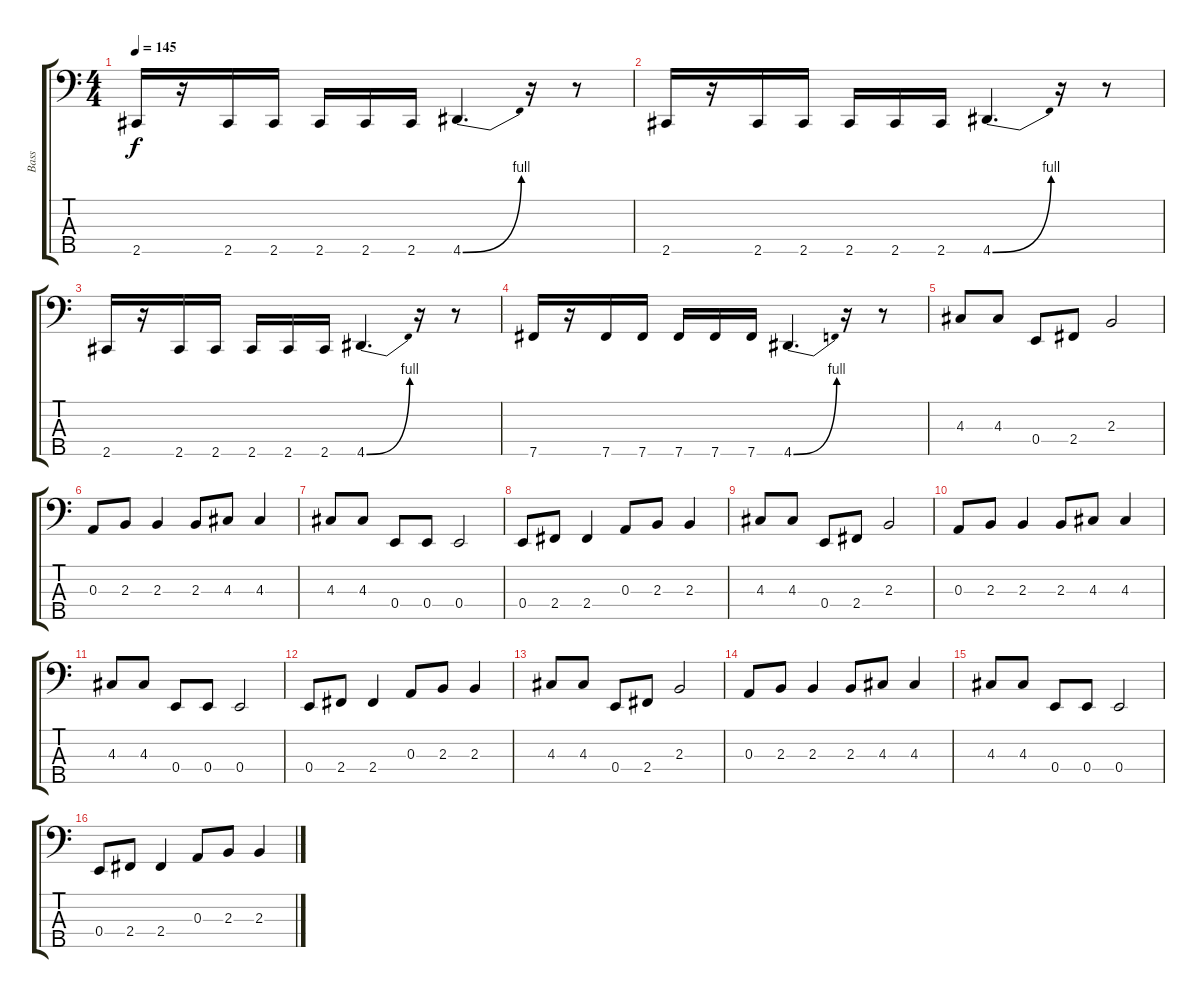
\track ("Bass" "Bass") {instrument fretlessbass}
\staff {score tabs}
\tuning (G2 D2 A1 E1 B0) {hide}
\ts (4 4)
\tempo 145
\clef f4
\ks c
2.5.16{dy f} r.16 2.5.16 2.5.16 2.5.16 2.5.16 2.5.16 4.5{be (bend 0 0 60 4)}.4{d} r.16 r.8 |
2.5.16 r.16 2.5.16 2.5.16 2.5.16 2.5.16 2.5.16 4.5{be (bend 0 0 60 4)}.4{d} r.16 r.8 |
2.5.16 r.16 2.5.16 2.5.16 2.5.16 2.5.16 2.5.16 4.5{be (bend 0 0 60 4)}.4{d} r.16 r.8 |
7.5.16 r.16 7.5.16 7.5.16 7.5.16 7.5.16 7.5.16 4.5{be (bend 0 0 60 4)}.4{d} r.16 r.8 |
4.3.8 4.3.8 0.4.8 2.4.8 2.3.2 |
0.3.8 2.3.8 2.3.4 2.3.8 4.3.8 4.3.4 |
4.3.8 4.3.8 0.4.8 0.4.8 0.4.2 |
0.4.8 2.4.8 2.4.4 0.3.8 2.3.8 2.3.4 |
4.3.8 4.3.8 0.4.8 2.4.8 2.3.2 |
0.3.8 2.3.8 2.3.4 2.3.8 4.3.8 4.3.4 |
4.3.8 4.3.8 0.4.8 0.4.8 0.4.2 |
0.4.8 2.4.8 2.4.4 0.3.8 2.3.8 2.3.4 |
4.3.8 4.3.8 0.4.8 2.4.8 2.3.2 |
0.3.8 2.3.8 2.3.4 2.3.8 4.3.8 4.3.4 |
4.3.8 4.3.8 0.4.8 0.4.8 0.4.2 |
0.4.8 2.4.8 2.4.4 0.3.8 2.3.8 2.3.4
